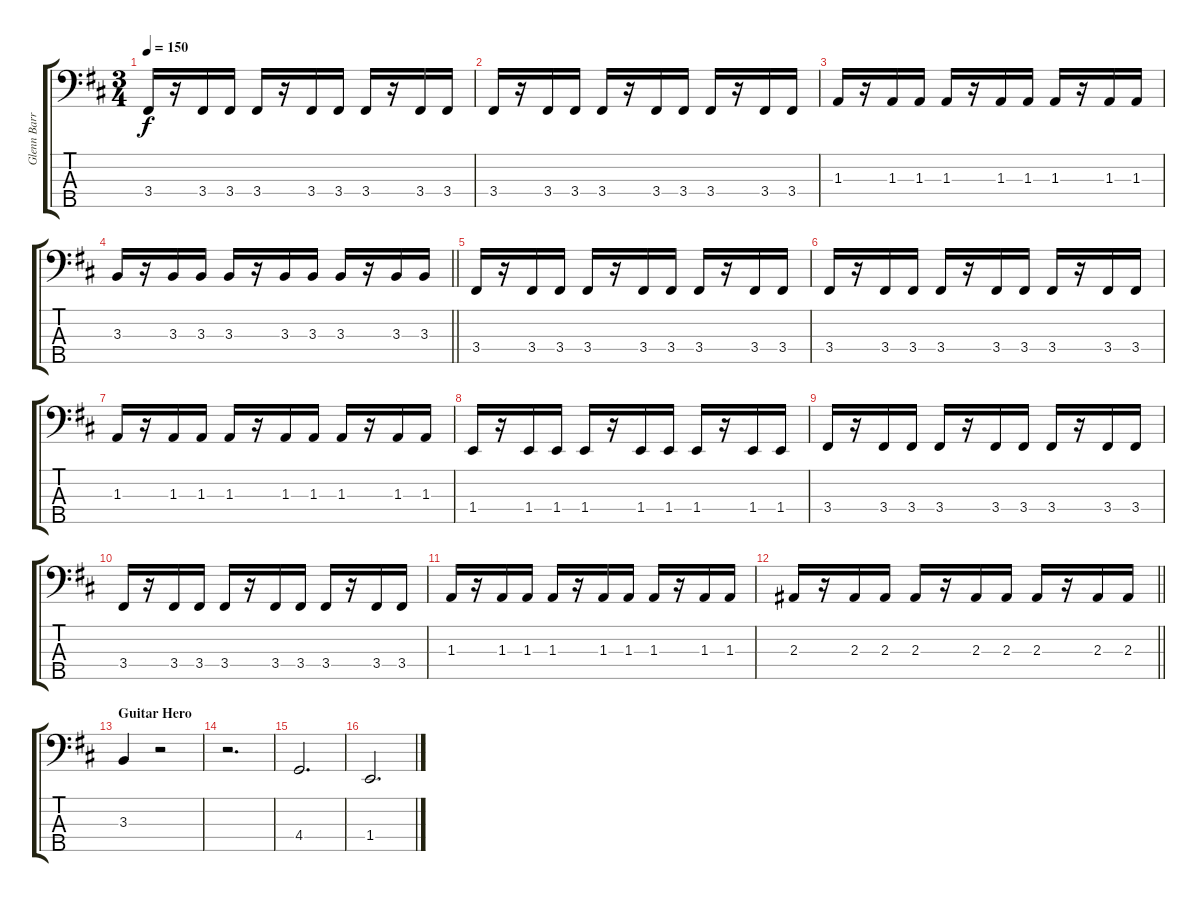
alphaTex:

\track ("Glenn Barry" "Glenn Barr") {instrument electricbasspick}
\staff {score tabs}
\tuning (Gb2 Db2 Ab1 Eb1 Bb0) {hide}
\ts (3 4)
\tempo 150
\clef f4
\ks bminor
3.4.16{dy f} r.16 3.4.16 3.4.16 3.4.16 r.16 3.4.16 3.4.16 3.4.16 r.16 3.4.16 3.4.16 |
3.4.16 r.16 3.4.16 3.4.16 3.4.16 r.16 3.4.16 3.4.16 3.4.16 r.16 3.4.16 3.4.16 |
1.3.16 r.16 1.3.16 1.3.16 1.3.16 r.16 1.3.16 1.3.16 1.3.16 r.16 1.3.16 1.3.16 |
\barLineRight lightlight
3.3.16 r.16 3.3.16 3.3.16 3.3.16 r.16 3.3.16 3.3.16 3.3.16 r.16 3.3.16 3.3.16 |
3.4.16 r.16 3.4.16 3.4.16 3.4.16 r.16 3.4.16 3.4.16 3.4.16 r.16 3.4.16 3.4.16 |
3.4.16 r.16 3.4.16 3.4.16 3.4.16 r.16 3.4.16 3.4.16 3.4.16 r.16 3.4.16 3.4.16 |
1.3.16 r.16 1.3.16 1.3.16 1.3.16 r.16 1.3.16 1.3.16 1.3.16 r.16 1.3.16 1.3.16 |
1.4.16 r.16 1.4.16 1.4.16 1.4.16 r.16 1.4.16 1.4.16 1.4.16 r.16 1.4.16 1.4.16 |
3.4.16 r.16 3.4.16 3.4.16 3.4.16 r.16 3.4.16 3.4.16 3.4.16 r.16 3.4.16 3.4.16 |
3.4.16 r.16 3.4.16 3.4.16 3.4.16 r.16 3.4.16 3.4.16 3.4.16 r.16 3.4.16 3.4.16 |
1.3.16 r.16 1.3.16 1.3.16 1.3.16 r.16 1.3.16 1.3.16 1.3.16 r.16 1.3.16 1.3.16 |
\barLineRight lightlight
2.3.16 r.16 2.3.16 2.3.16 2.3.16 r.16 2.3.16 2.3.16 2.3.16 r.16 2.3.16 2.3.16 |
\section ("" "Guitar Hero")
3.3.4 r.2 |
r.2{d} |
4.4.2{d} |
1.4.2{d}
